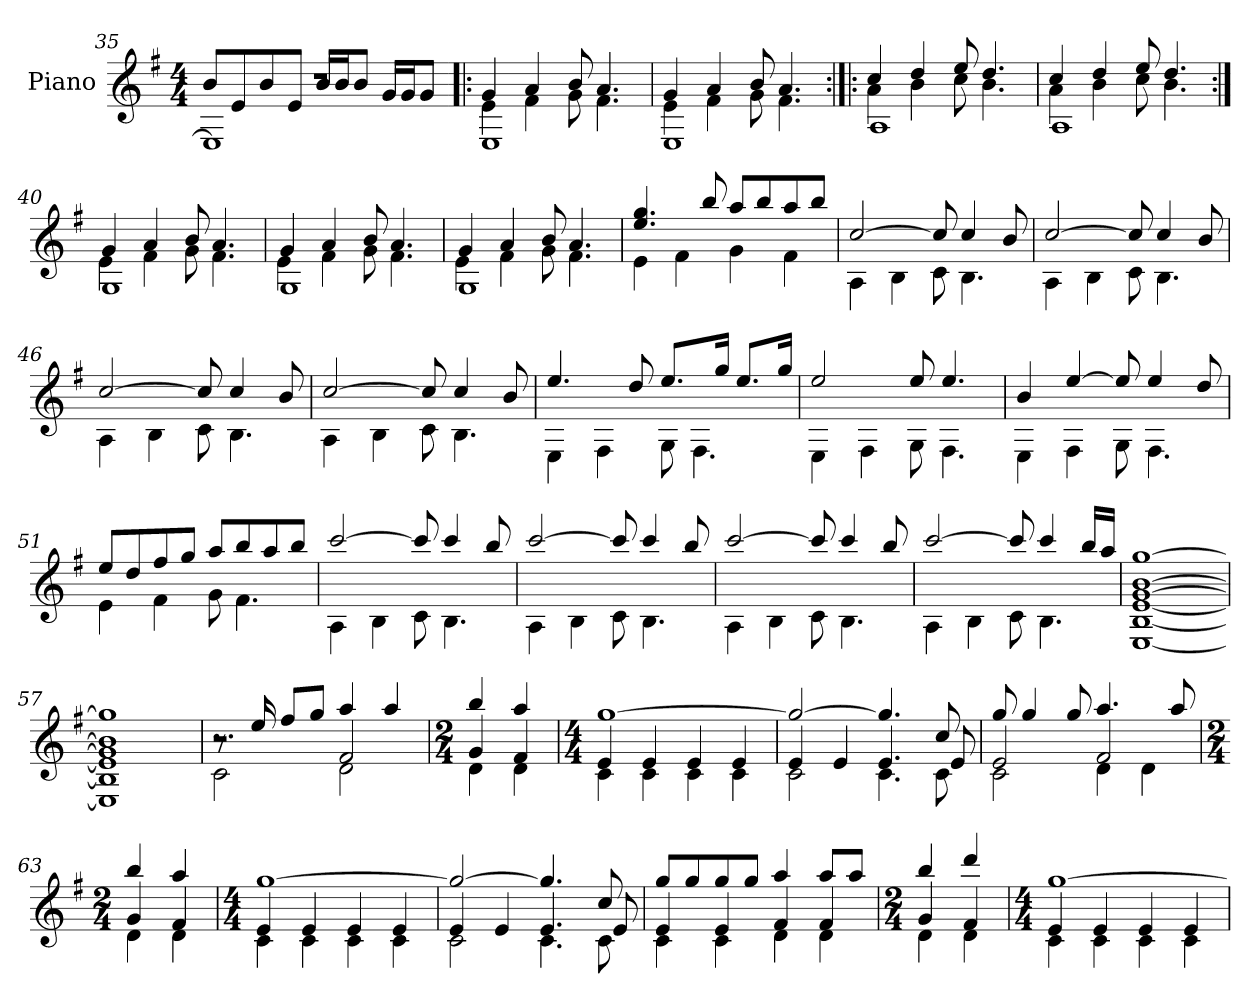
**kern
*part1
*staff1
*I"Piano
*I'Pno.
*clefG2
*k[f#]
*M4/4
=35
*^
*	*^
1r	1E]	8b/L
.	.	8e/
.	.	8b/
.	.	8e/J
.	.	16b/LL
.	.	16b/J
.	.	8b/J
.	.	16g/LL
.	.	16g/J
.	.	8g/J
!!LO:LB:g=z	!!	!!
=36!|:	=36!|:	=36!|:
1E	4e\	4g/
.	4f#\	4a/
.	8g\	8b/
.	4.f#\	4.a/
=37	=37	=37
1E	4e\	4g/
.	4f#\	4a/
.	8g\	8b/
.	4.f#\	4.a/
=38:|!|:	=38:|!|:	=38:|!|:
4cc/	4a\	1A
4dd/	4b\	.
8ee/	8cc\	.
4.dd/	4.b\	.
=39	=39	=39
4cc/	4a\	1A
4dd/	4b\	.
8ee/	8cc\	.
4.dd/	4.b\	.
!!LO:LB:g=z	!!	!!
=40:|!	=40:|!	=40:|!
1G	4e\	4g/
.	4f#\	4a/
.	8g\	8b/
.	4.f#\	4.a/
=41	=41	=41
1G	4e\	4g/
.	4f#\	4a/
.	8g\	8b/
.	4.f#\	4.a/
=42	=42	=42
1G	4e\	4g/
.	4f#\	4a/
.	8g\	8b/
.	4.f#\	4.a/
*	*v	*v
=43	=43
4.ee/ 4.gg/	4e\
.	4f#\
8bb/	.
8aa/L	4g\
8bb/	.
8aa/	4f#\
8bb/J	.
!!LO:LB:g=z	!!
=44	=44
[2cc/	4A\
.	4B\
8cc/]	8c\
4cc/	4.B\
8b/	.
=45	=45
[2cc/	4A\
.	4B\
8cc/]	8c\
4cc/	4.B\
8b/	.
=46	=46
[2cc/	4A\
.	4B\
8cc/]	8c\
4cc/	4.B\
8b/	.
=47	=47
[2cc/	4A\
.	4B\
8cc/]	8c\
4cc/	4.B\
8b/	.
!!LO:LB:g=z	!!
=48	=48
4.ee/	4E\
.	4F#\
8dd/	.
8.ee/L	8G\
.	4.F#\
16gg/Jk	.
8.ee/L	.
16gg/Jk	.
=49	=49
2ee/	4E\
.	4F#\
8ee/	8G\
4.ee/	4.F#\
=50	=50
4b/	4E\
[4ee/	4F#\
8ee/]	8G\
4ee/	4.F#\
8dd/	.
!!LO:LB:g=z	!!
=51	=51
8ee/L	4e\
8dd/	.
8ff#/	4f#\
8gg/J	.
8aa/L	8g\
8bb/	4.f#\
8aa/	.
8bb/J	.
=52	=52
[2ccc/	4A\
.	4B\
8ccc/]	8c\
4ccc/	4.B\
8bb/	.
=53	=53
[2ccc/	4A\
.	4B\
8ccc/]	8c\
4ccc/	4.B\
8bb/	.
!!LO:LB:g=z	!!
=54	=54
[2ccc/	4A\
.	4B\
8ccc/]	8c\
4ccc/	4.B\
8bb/	.
=55	=55
[2ccc/	4A\
.	4B\
8ccc/]	8c\
4ccc/	4.B\
16bb/LL	.
16aa/JJ	.
*v	*v
=56
[1E [1B [1e [1g [1b [1gg
=57
1E] 1B] 1e] 1g] 1b] 1gg]
=58
*^
*	*^
8.r	2c\	2r
16ee/	.	.
8ff#/L	.	.
8gg/J	.	.
4aa/	2d\	2f#/
4aa/	.	.
!!LO:PB:g=z	!!	!!
=59	=59	=59
*M2/4	*	*
4bb/	4d\	4g/
4aa/	4d\	4f#/
=60	=60	=60
*M4/4	*	*
[1gg	4c\	4e/
.	4c\	4e/
.	4c\	4e/
.	4c\	4e/
=61	=61	=61
2gg/_	2c\	4e/
.	.	4e/
4.gg/]	4.c\	4.e/
8cc/	8c\	8e/
=62	=62	=62
8gg/	2c\	2e/
4gg/	.	.
8gg/	.	.
4.aa/	4d\	2f#/
.	4d\	.
8aa/	.	.
=63	=63	=63
*M2/4	*	*
4bb/	4d\	4g/
4aa/	4d\	4f#/
!!LO:LB:g=z	!!	!!
=64	=64	=64
*M4/4	*	*
[1gg	4c\	4e/
.	4c\	4e/
.	4c\	4e/
.	4c\	4e/
=65	=65	=65
2gg/_	2c\	4e/
.	.	4e/
4.gg/]	4.c\	4.e/
8cc/	8c\	8e/
=66	=66	=66
8gg/L	4c\	4e/
8gg/	.	.
8gg/	4c\	4e/
8gg/J	.	.
4aa/	4d\	4f#/
8aa/L	4d\	4f#/
8aa/J	.	.
=67	=67	=67
*M2/4	*	*
4bb/	4d\	4g/
4ddd/	4d\	4f#/
!!LO:LB:g=z	!!	!!
=68	=68	=68
*M4/4	*	*
[1gg	4c\	4e/
.	4c\	4e/
.	4c\	4e/
.	4c\	4e/
*v	*v	*v
=
*-
